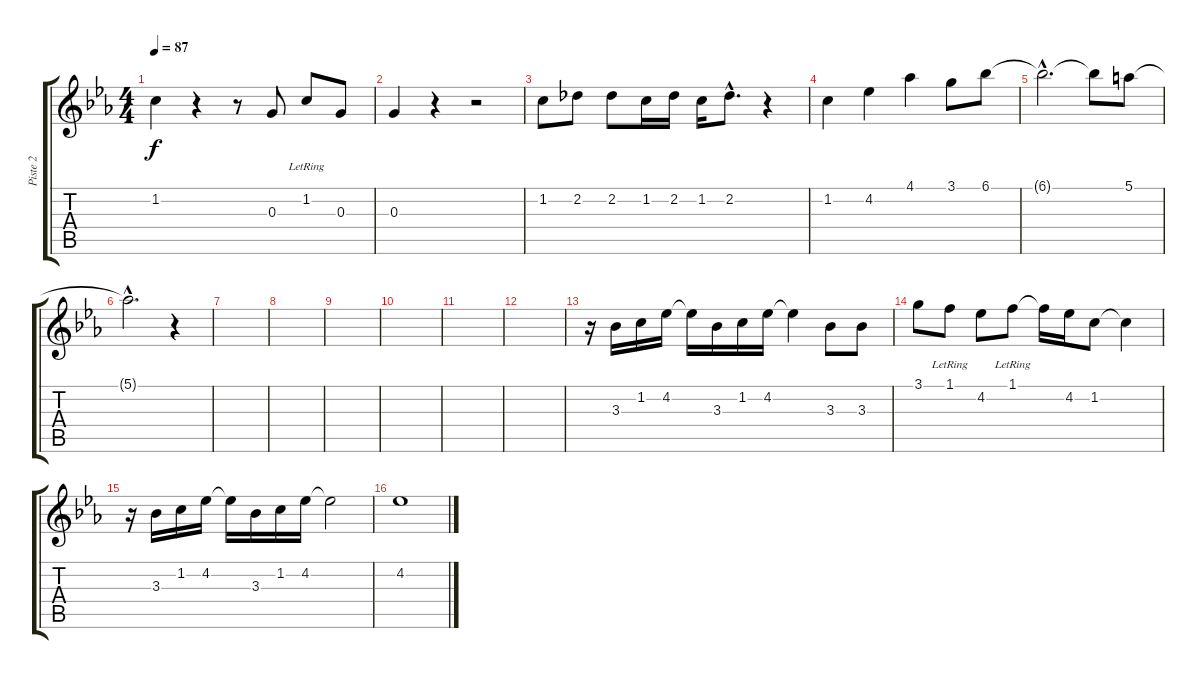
\track ("Piste 2" "Piste 2") {instrument overdrivenguitar}
\staff {score tabs}
\tuning (E4 B3 G3 D3 A2 E2) {hide}
\ts (4 4)
\tempo 87
\clef g2
\ks eb
1.2.4{dy f} r.4 r.8 0.3.8 1.2{lr}.8 0.3.8 |
0.3.4 r.4 r.2 |
1.2.8 2.2.8 2.2.8 1.2.16 2.2.16 1.2.16 2.2{hac}.8{d} r.4 |
1.2.4 4.2.4 4.1.4 3.1.8 6.1.8 |
6.1{hac t}.2{d} 6.1{t}.8 5.1.8 |
5.1{hac t}.2{d} r.4 |
|
|
|
|
|
|
r.16 3.3.16 1.2.16 4.2.16 4.2{t}.16 3.3.16 1.2.16 4.2.16 4.2{t}.4 3.3.8 3.3.8 |
3.1.8 1.1{lr}.8 4.2.8 1.1{lr}.8 1.1{t}.16 4.2.16 1.2.8 1.2{t}.4 |
r.16 3.3.16 1.2.16 4.2.16 4.2{t}.16 3.3.16 1.2.16 4.2.16 4.2{t}.2 |
4.2.1
